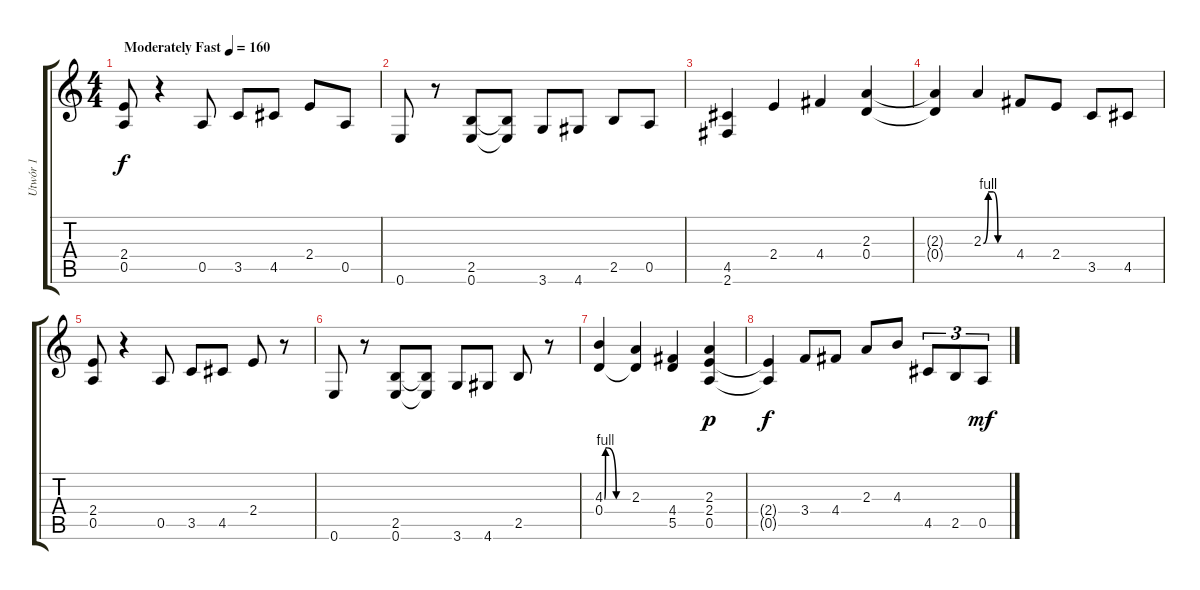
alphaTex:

\track ("Utwór 1" "Utwór 1") {instrument overdrivenguitar}
\staff {score tabs}
\tuning (E4 B3 G3 D3 A2 E2) {hide}
\ts (4 4)
\tempo (160 "Moderately Fast")
\clef g2
\ks c
(2.4 0.5).8{dy f instrument overdrivenguitar} r.4 0.5.8 3.5.8 4.5.8 2.4.8 0.5.8 |
0.6.8 r.8 (2.5 0.6).8 (2.5{t} 0.6{t}).8 3.6.8 4.6.8 2.5.8 0.5.8 |
(4.5 2.6).4 2.4.4 4.4.4 (2.3 0.4).4 |
(2.3{t} 0.4{t}).4 2.3{be (custom 0 0 10 4 20 4 30 0 60 0)}.4 4.4.8 2.4.8 3.5.8 4.5.8 |
(2.4 0.5).8 r.4 0.5.8 3.5.8 4.5.8 2.4.8 r.8 |
0.6.8 r.8 (2.5 0.6).8 (2.5{t} 0.6{t}).8 3.6.8 4.6.8 2.5.8 r.8 |
(4.3{be (custom 0 0 2 4 6 4 30 0 60 0)} 0.4).4 (2.3 0.4{t}).4 (4.4 5.5).4 (2.3 2.4 0.5).4{dy p} |
(2.4{t} 0.5{t}).4{dy f} 3.4.8 4.4.8 2.3.8 4.3.8 4.5.8{tu (3 2)} 2.5.8{tu (3 2)} 0.5.8{tu (3 2) dy mf}
